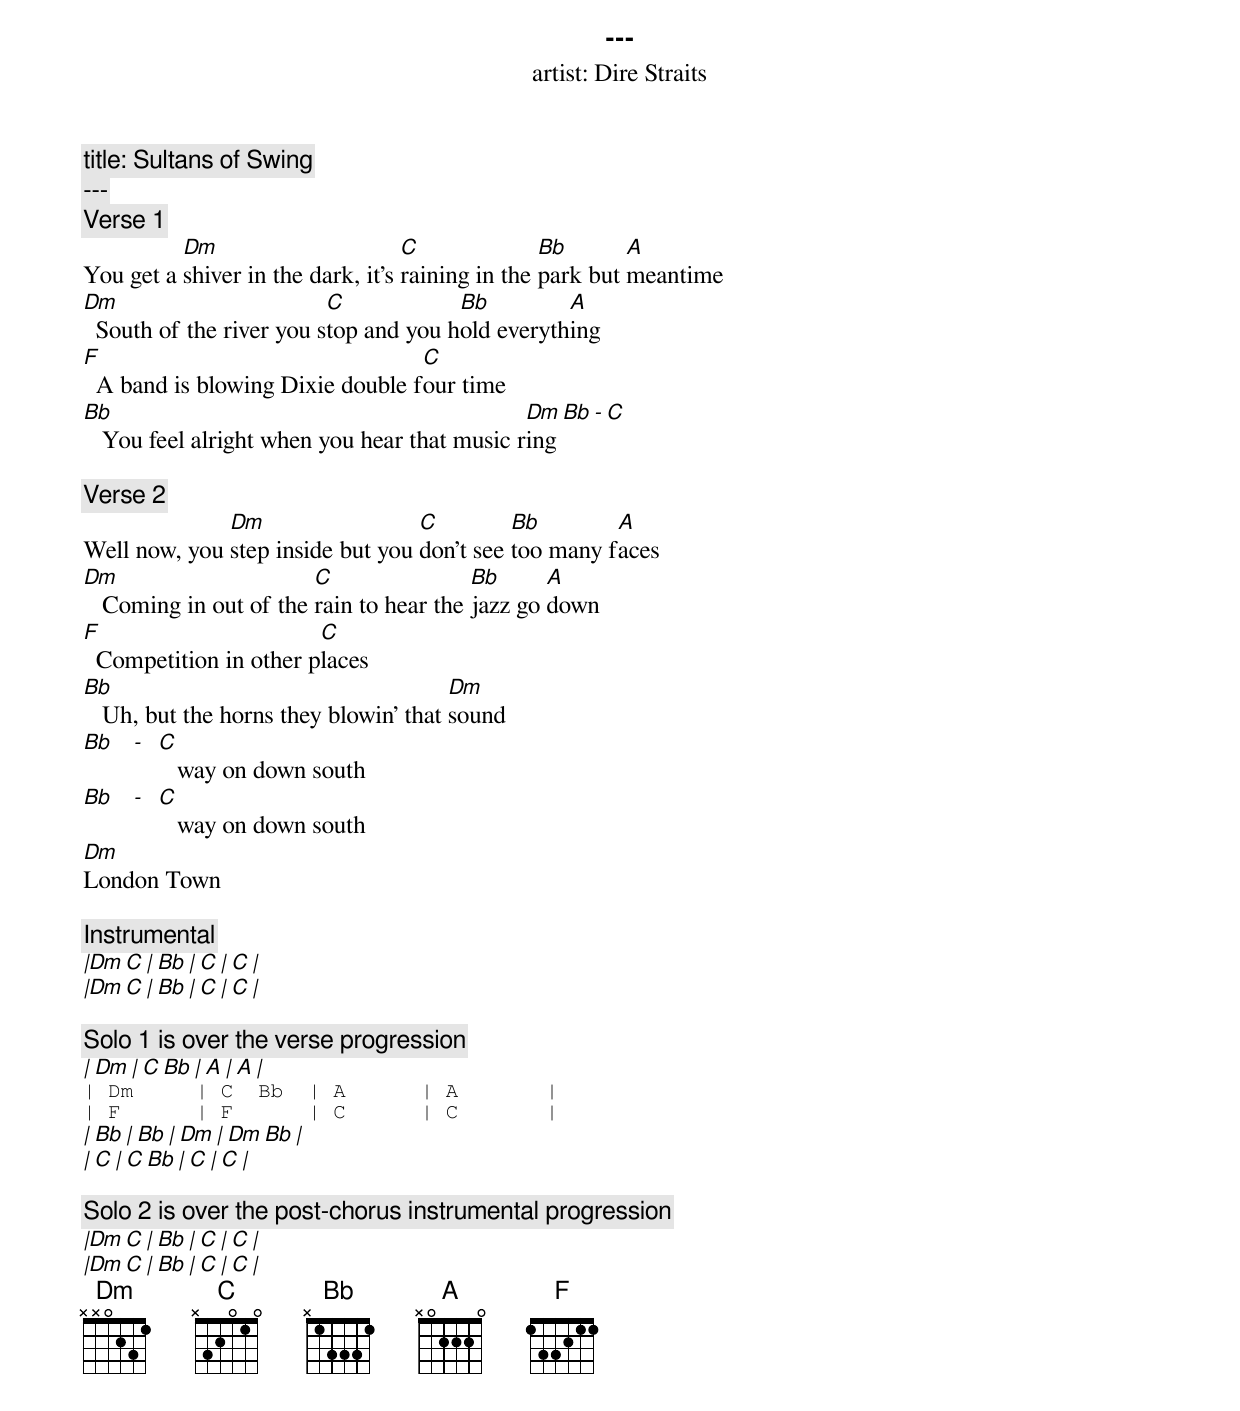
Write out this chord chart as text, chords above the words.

---
artist: Dire Straits
title: Sultans of Swing
---
[Verse 1]
          Dm                       C              Bb       A
You get a shiver in the dark, it's raining in the park but meantime
Dm                        C            Bb         A
  South of the river you stop and you hold everything
F                                 C
  A band is blowing Dixie double four time
Bb                                            Dm    Bb - C
   You feel alright when you hear that music ring

[Verse 2]
              Dm                  C         Bb        A
Well now, you step inside but you don't see too many faces
Dm                      C                Bb      A
   Coming in out of the rain to hear the jazz go down
F                       C
  Competition in other places
Bb                                     Dm
   Uh, but the horns they blowin' that sound
Bb - C
        way on down south
Bb - C
        way on down south
Dm
London Town

[Instrumental]
|Dm    C | Bb     | C      | C       |
|Dm    C | Bb     | C      | C       |

[Solo 1 is over the verse progression]
| Dm     | C  Bb  | A      | A       |
| Dm     | C  Bb  | A      | A       |
| F      | F      | C      | C       |
| Bb     | Bb     | Dm     | Dm  Bb  |
| C      | C  Bb  | C      | C       |

[Solo 2 is over the post-chorus instrumental progression]
|Dm    C | Bb     | C      | C       |
|Dm    C | Bb     | C      | C       |
